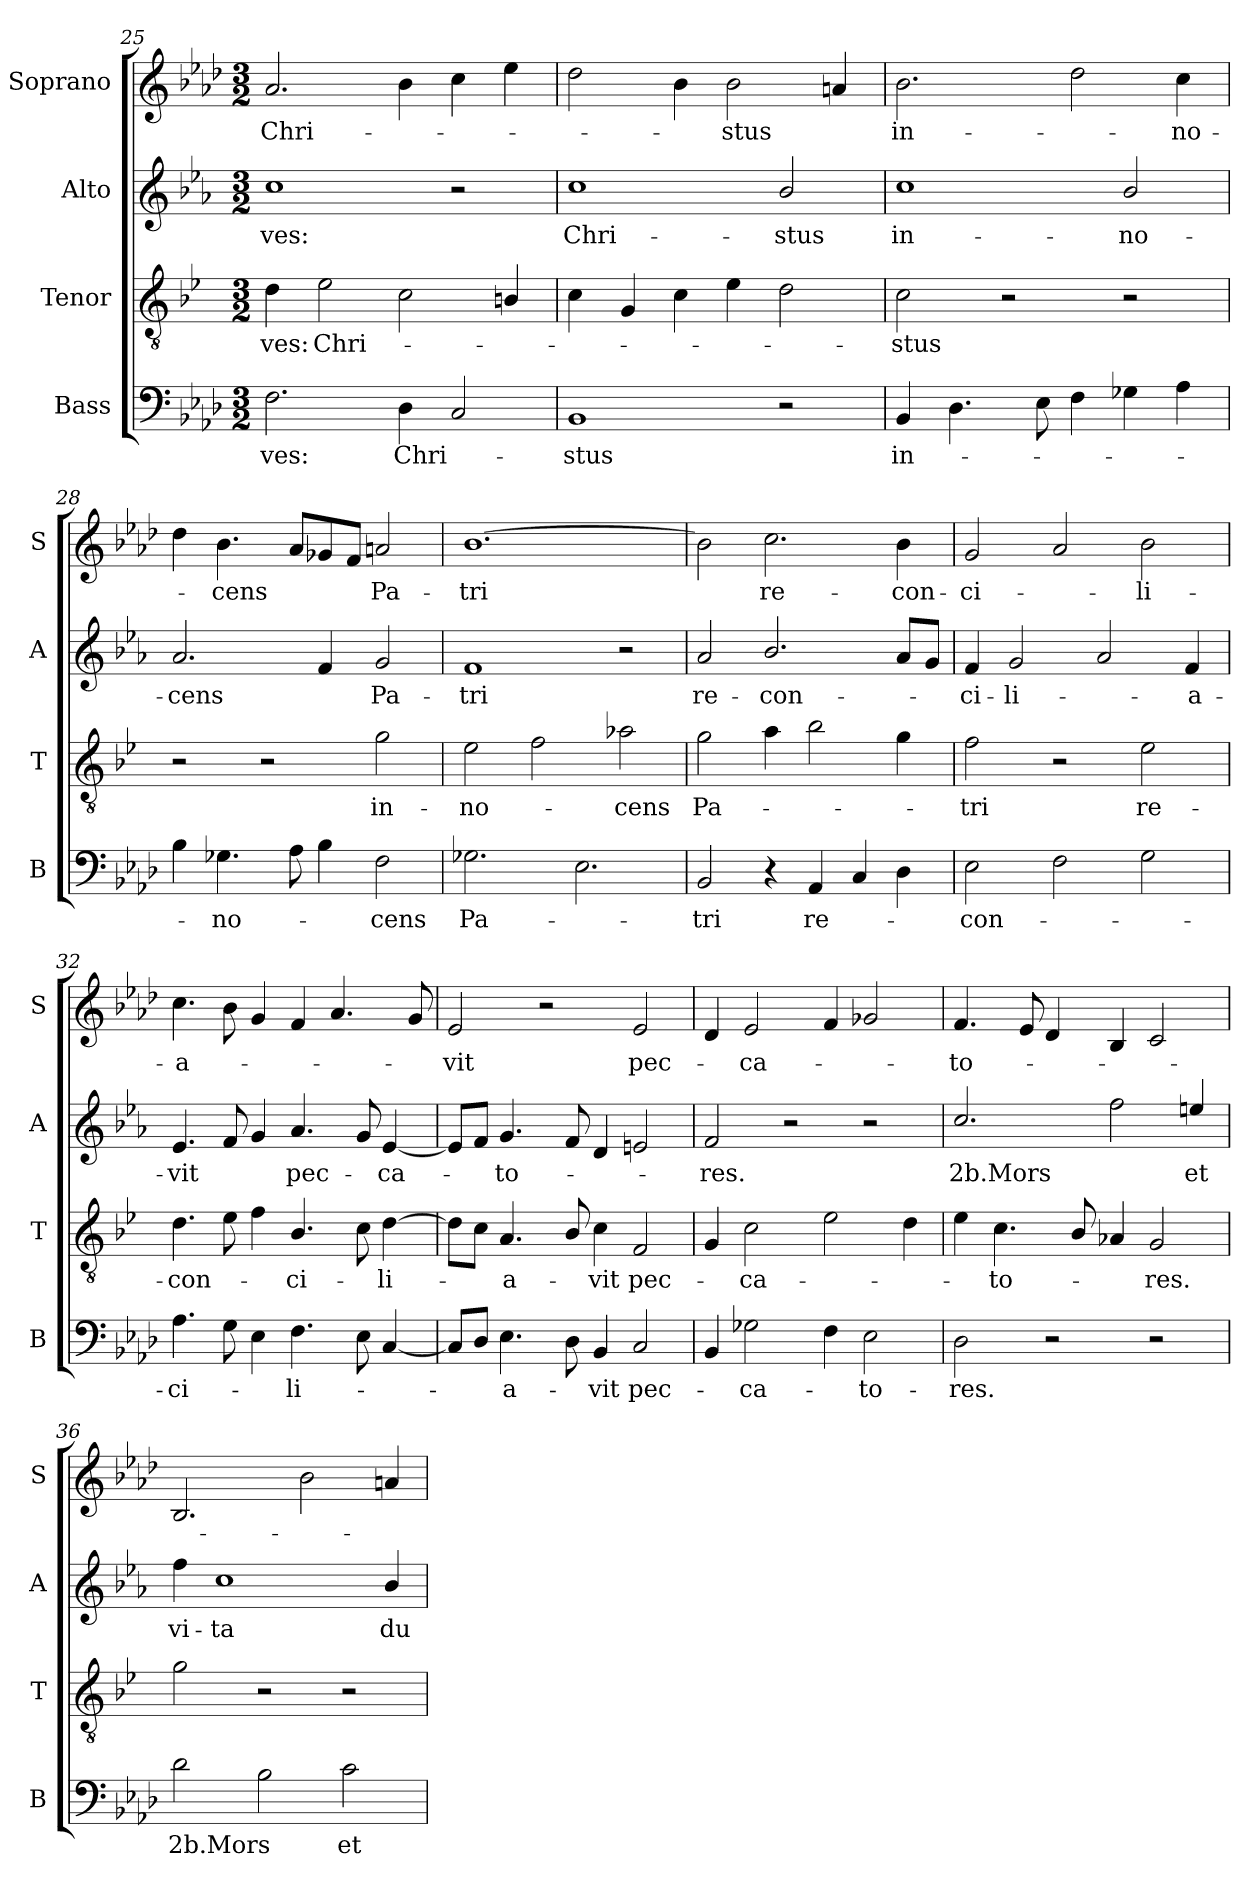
**kern	**text	**kern	**text	**kern	**text	**kern	**text
*part4	*part4	*part3	*part3	*part2	*part2	*part1	*part1
*staff4	*staff4	*staff3	*staff3	*staff2	*staff2	*staff1	*staff1
*I"Bass	*	*I"Tenor	*	*I"Alto	*	*I"Soprano	*
*I'B	*	*I'T	*	*I'A	*	*I'S	*
*clefF4	*	*clefGv2	*	*clefG2	*	*clefG2	*
*	*	*ITrd1c2	*	*ITrd4c7	*	*	*
*k[b-e-a-d-]	*	*k[b-e-a-d-]	*	*k[b-e-a-d-]	*	*k[b-e-a-d-]	*
*A-:	*	*A-:	*	*A-:	*	*A-:	*
*M3/2	*	*M3/2	*	*M3/2	*	*M3/2	*
=25	=25	=25	=25	=25	=25	=25	=25
2.F\	-ves:	4c\	-ves:	1f	-ves:	2.a-/	Chri-
.	.	2d-\	Chri-	.	.	.	.
4D-\	Chri-	2B-\	.	.	.	4b-\	.
2C/	.	.	.	2r	.	4cc\	.
.	.	4An/	.	.	.	4ee-\	.
!!LO:PB:g=z
=26	=26	=26	=26	=26	=26	=26	=26
1BB-	-stus	4B-\	.	1f	Chri-	2dd-\	.
.	.	4F/	.	.	.	.	.
.	.	4B-\	.	.	.	4b-\	.
.	.	4d-\	.	.	.	2b-\	-stus
2r	.	2c\	.	2e-/	-stus	.	.
.	.	.	.	.	.	4an/	.
=27	=27	=27	=27	=27	=27	=27	=27
4BB-/	in-	2B-\	-stus	1f	in-	2.b-\	in-
4.D-\	.	.	.	.	.	.	.
.	.	2r	.	.	.	.	.
8E-\	.	.	.	.	.	.	.
4F\	.	.	.	.	.	2dd-\	.
4G-X\	.	2r	.	2e-/	-no-	.	.
4A-\	.	.	.	.	.	4cc\	-no-
=28	=28	=28	=28	=28	=28	=28	=28
4B-\	.	2r	.	2.d-/	-cens	4dd-\	.
4.G-X\	-no-	.	.	.	.	4.b-\	-cens
.	.	2r	.	.	.	.	.
8A-\	.	.	.	.	.	8a-/L	.
4B-\	.	.	.	4B-/	.	8g-X/	.
.	.	.	.	.	.	8f/J	.
2F\	-cens	2f\	in-	2c/	Pa-	2an/	Pa-
=29	=29	=29	=29	=29	=29	=29	=29
2.G-X\	Pa-	2d-\	-no-	1B-	-tri	[>1.b-	-tri
.	.	2e-\	.	.	.	.	.
2.E-\	.	.	.	.	.	.	.
.	.	2g-X\	-cens	2r	.	.	.
=30	=30	=30	=30	=30	=30	=30	=30
2BB-/	-tri	2f\	Pa-	2d-/	re-	2b-\]	.
4r	.	4g\	.	2.e-/	-con-	2.cc\	re-
4AA-/	re-	2a-\	.	.	.	.	.
4C/	.	.	.	.	.	.	.
4D-\	.	4f\	.	8d-/L	.	4b-\	-con-
.	.	.	.	8c/J	.	.	.
!!LO:LB:g=z
=31	=31	=31	=31	=31	=31	=31	=31
2E-\	-con-	2e-\	-tri	4B-/	-ci-	2g/	-ci-
.	.	.	.	2c/	-li-	.	.
2F\	.	2r	.	.	.	2a-/	.
.	.	.	.	2d-/	.	.	.
2G\	.	2d-\	re-	.	.	2b-\	-li-
.	.	.	.	4B-/	-a-	.	.
=32	=32	=32	=32	=32	=32	=32	=32
4.A-\	-ci-	4.c\	-con-	4.A-/	-vit	4.cc\	-a-
8G\	.	8d-\	.	8B-/	.	8b-\	.
4E-\	.	4e-\	.	4c/	.	4g/	.
4.F\	-li-	4.A-/	-ci-	4.d-/	pec-	4f/	.
.	.	.	.	.	.	4.a-/	.
8E-\	.	8B-\	.	8c/	.	.	.
[<4C/	.	[<4c\	-li-	[<4A-/	-ca-	.	.
.	.	.	.	.	.	8g/	.
=33	=33	=33	=33	=33	=33	=33	=33
8C/L]	.	8c\L]	.	8A-/L]	.	2e-/	-vit
8D-/J	.	8B-\J	.	8B-/J	.	.	.
4.E-\	-a-	4.G/	-a-	4.c/	-to-	.	.
.	.	.	.	.	.	2r	.
8D-\	.	8A-/	.	8B-/	.	.	.
4BB-/	-vit	4B-\	-vit	4G/	.	.	.
2C/	pec-	2E-/	pec-	2An/	.	2e-/	pec-
=34	=34	=34	=34	=34	=34	=34	=34
4BB-/	.	4F/	.	2B-/	-res.	4d-/	.
2G-X\	-ca-	2B-\	-ca-	.	.	2e-/	-ca-
.	.	.	.	2r	.	.	.
4F\	.	2d-\	.	.	.	4f/	.
2E-\	-to-	.	.	2r	.	2g-X/	.
.	.	4c\	.	.	.	.	.
=35	=35	=35	=35	=35	=35	=35	=35
2D-\	-res.	4d-\	.	2.f/	2b.Mors	4.f/	-to-
.	.	4.B-\	-to-	.	.	.	.
.	.	.	.	.	.	8e-/	.
2r	.	.	.	.	.	4d-/	.
.	.	8A-/	.	.	.	.	.
.	.	4G-X/	.	2b-\	.	4B-/	.
2r	.	2F/	-res.	.	.	2c/	.
.	.	.	.	4an/	et	.	.
!!LO:LB:g=z
=36	=36	=36	=36	=36	=36	=36	=36
2d-\	2b.Mors	2f\	.	4b-\	vi-	2.B-/	.
.	.	.	.	1f	-ta	.	.
2B-\	.	2r	.	.	.	.	.
.	.	.	.	.	.	2b-\	.
2c\	et	2r	.	.	.	.	.
.	.	.	.	4e-/	du-	4an/	.
=	=	=	=	=	=	=	=
*-	*-	*-	*-	*-	*-	*-	*-
